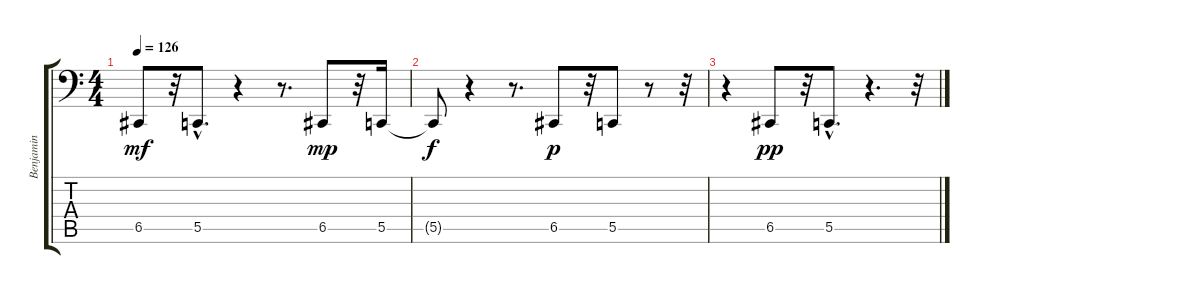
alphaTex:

\track ("Benjamin" "Benjamin") {instrument cello}
\staff {score tabs}
\tuning (D3 A2 F2 C2 G1 D1) {hide}
\ts (4 4)
\tempo 126
\clef f4
\ks c
6.5.8{dy mf} r.32 5.5{hac}.8{d} r.4 r.8{d} 6.5.8{dy mp} r.32 5.5.16 |
5.5{t}.8{dy f} r.4 r.8{d} 6.5.8{dy p} r.32 5.5.8 r.8 r.32 |
r.4 6.5.8{dy pp} r.32 5.5{hac}.8{d} r.4{d} r.32
